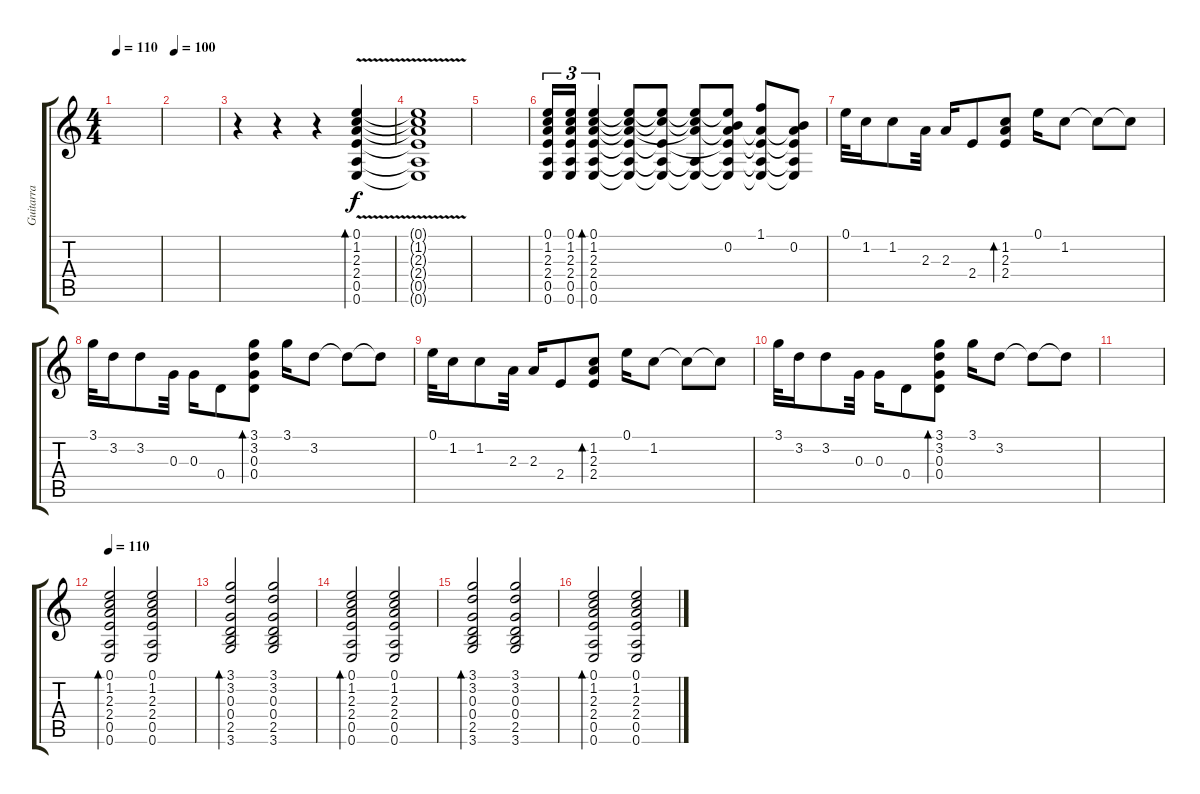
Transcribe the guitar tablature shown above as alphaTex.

\track ("Guitarra" "Guitarra") {instrument acousticguitarnylon}
\staff {score tabs}
\tuning (E4 B3 G3 D3 A2 E2) {hide}
\ts (4 4)
\tempo 110
\clef g2
\ks c
|
\tempo 100
|
r.4 r.4 r.4 (0.1 1.2{v} 2.3{v} 2.4{v} 0.5 0.6).4{bd 240} |
(0.1{t} 1.2{t} 2.3{t} 2.4{t} 0.5{t} 0.6{t}).1 |
|
(0.1 1.2 2.3 2.4 0.5 0.6).16{tu (3 2) volume 16} (0.1 1.2 2.3 2.4 0.5 0.6).16{tu (3 2)} (0.1 1.2 2.3 2.4 0.5 0.6).4{tu (3 2) bd 30} (0.1{t} 1.2{t} 2.3{t} 2.4{t} 0.5{t} 0.6{t}).8{volume 9} (0.1{t} 1.2{t} 2.4{t} 0.5{t} 0.6{t}).8 (0.1{t} 1.2{t} 2.3{t} 0.5{t} 0.6{t}).8 (0.1{t} 0.2 2.3{t} 2.4{t} 0.5{t} 0.6{t}).8 (1.1 2.3{t} 2.4{t} 0.5{t} 0.6{t}).8 (0.2 2.3{t} 2.4{t} 0.5{t} 0.6{t}).8 |
0.1.32 1.2.16 1.2.8 2.3.32 2.3.16 2.4.8 (1.2 2.3 2.4).8{bd 240} 0.1.16 1.2.8 1.2{t}.8 1.2{t}.8 |
3.1.32 3.2.16 3.2.8 0.3.32 0.3.16 0.4.8 (3.1 3.2 0.3 0.4).8{bd 240} 3.1.16 3.2.8 3.2{t}.8 3.2{t}.8 |
0.1.32 1.2.16 1.2.8 2.3.32 2.3.16 2.4.8 (1.2 2.3 2.4).8{bd 240} 0.1.16 1.2.8 1.2{t}.8 1.2{t}.8 |
3.1.32 3.2.16 3.2.8 0.3.32 0.3.16 0.4.8 (3.1 3.2 0.3 0.4).8{bd 240} 3.1.16 3.2.8 3.2{t}.8 3.2{t}.8 |
|
\tempo 110
(0.1 1.2 2.3 2.4 0.5 0.6).2{bd 120} (0.1 1.2 2.3 2.4 0.5 0.6).2 |
(3.1 3.2 0.3 0.4 2.5 3.6).2{bd 120} (3.1 3.2 0.3 0.4 2.5 3.6).2 |
(0.1 1.2 2.3 2.4 0.5 0.6).2{bd 120} (0.1 1.2 2.3 2.4 0.5 0.6).2 |
(3.1 3.2 0.3 0.4 2.5 3.6).2{bd 120} (3.1 3.2 0.3 0.4 2.5 3.6).2 |
(0.1 1.2 2.3 2.4 0.5 0.6).2{bd 120} (0.1 1.2 2.3 2.4 0.5 0.6).2
